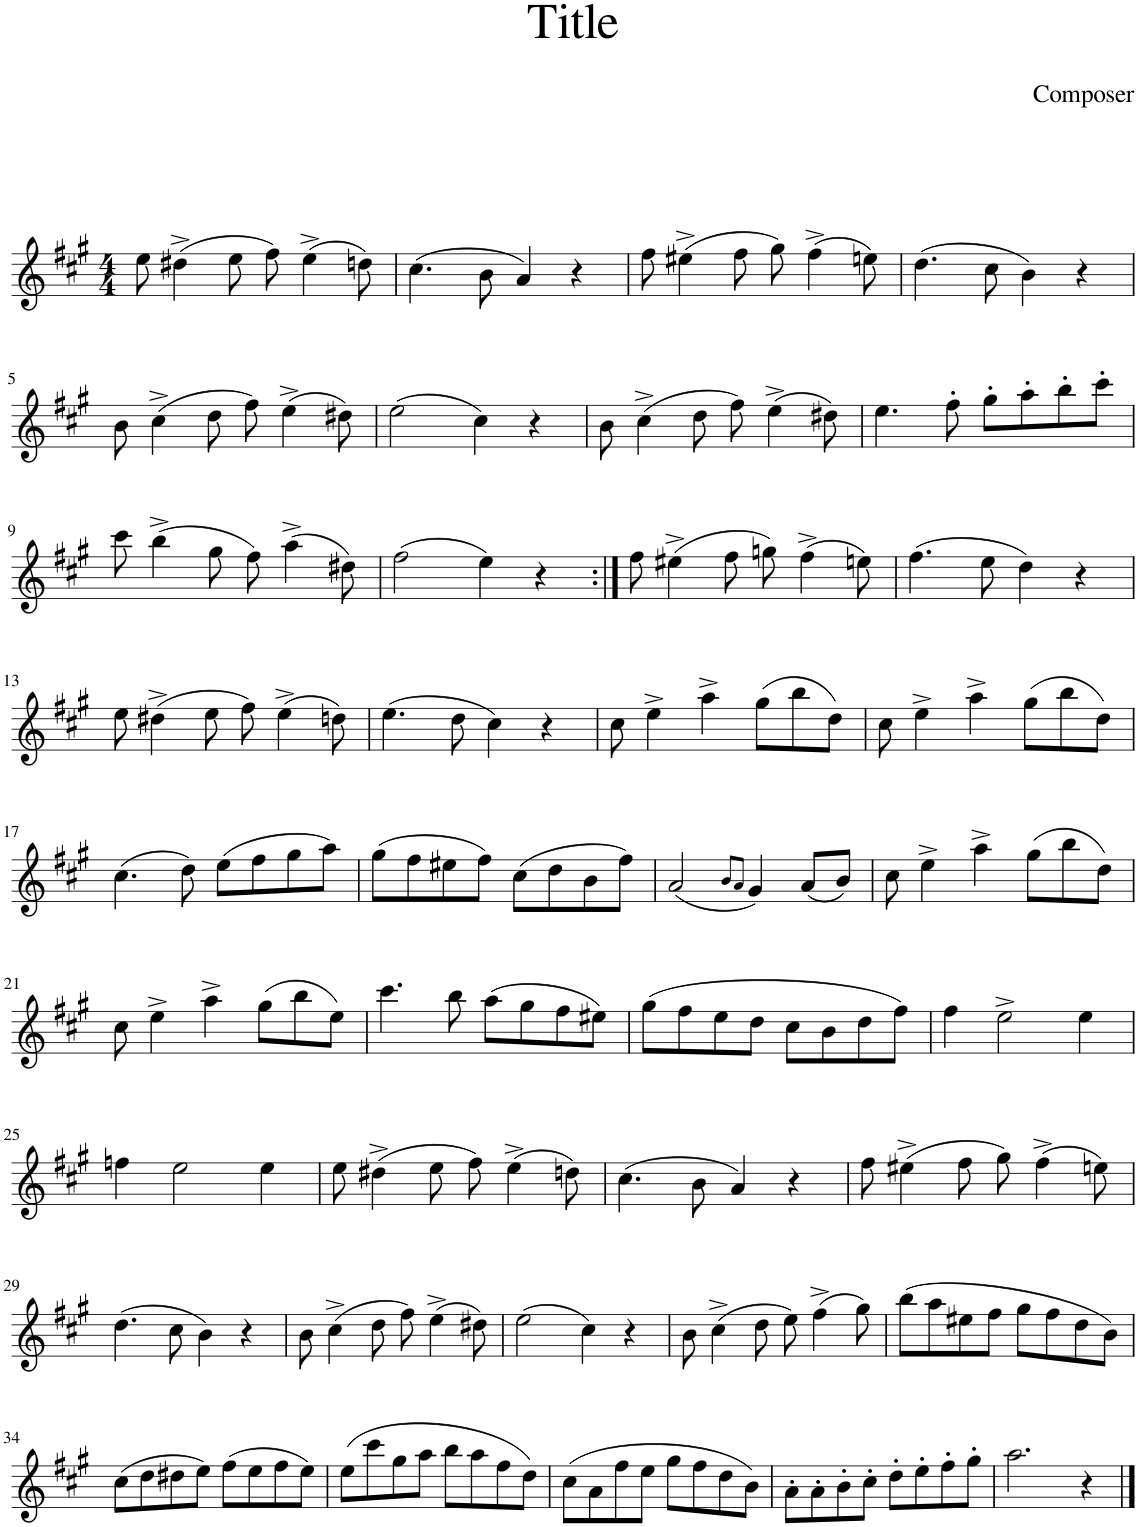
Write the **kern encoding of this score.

**kern
*part1
*staff1
*I"Piano
*I'Pno.
*clefG2
*k[f#c#g#]
*M4/4
=1
8ee\
(4dd#X^\
8ee\
8ff#\)
(4ee^\
8ddn\)
=2
(4.cc#\
8b\
4a/)
4r
=3
8ff#\
(4ee#X^\
8ff#\
8gg#\)
(4ff#^\
8een\)
=4
(4.dd\
8cc#\
4b\)
4r
!!LO:LB:g=z
=5
8b\
(4cc#^\
8dd\
8ff#\)
(4ee^\
8dd#X\)
=6
(2ee\
4cc#\)
4r
=7
8b\
(4cc#^\
8dd\
8ff#\)
(4ee^\
8dd#X\)
=8
4.ee\
8ff#'\
8gg#'\L
8aa'\
8bb'\
8ccc#'\J
!!LO:LB:g=z
=9
8ccc#\
(4bb^\
8gg#\
8ff#\)
(4aa^\
8dd#X\)
=10
(2ff#\
4ee\)
4r
=11:|!
8ff#\
(4ee#X^\
8ff#\
8ggn\)
(4ff#^\
8een\)
=12
(4.ff#\
8ee\
4dd\)
4r
!!LO:LB:g=z
=13
8ee\
(4dd#X^\
8ee\
8ff#\)
(4ee^\
8ddn\)
=14
(4.ee\
8dd\
4cc#\)
4r
=15
8cc#\
4ee^\
4aa^\
(8gg#\L
8bb\
8dd\J)
=16
8cc#\
4ee^\
4aa^\
(8gg#\L
8bb\
8dd\J)
!!LO:LB:g=z
=17
(4.cc#\
8dd\)
(8ee\L
8ff#\
8gg#\
8aa\J)
=18
(8gg#\L
8ff#\
8ee#X\
8ff#\J)
(8cc#\L
8dd\
8b\
8ff#\J)
=19
(2a/
8qb/L
8qa/J
4g#/)
(8a/L
8b/J)
=20
8cc#\
4ee^\
4aa^\
(8gg#\L
8bb\
8dd\J)
!!LO:LB:g=z
=21
8cc#\
4ee^\
4aa^\
(8gg#\L
8bb\
8ee\J)
=22
4.ccc#\
8bb\
(8aa\L
8gg#\
8ff#\
8ee#X\J)
=23
(8gg#\L
8ff#\
8ee\
8dd\J
8cc#\L
8b\
8dd\
8ff#\J)
=24
4ff#\
2ee^\
4ee\
!!LO:LB:g=z
=25
4ffn\
2ee\
4ee\
=26
8ee\
(4dd#X^\
8ee\
8ff#\)
(4ee^\
8ddn\)
=27
(4.cc#\
8b\
4a/)
4r
=28
8ff#\
(4ee#X^\
8ff#\
8gg#\)
(4ff#^\
8een\)
!!LO:LB:g=z
=29
(4.dd\
8cc#\
4b\)
4r
=30
8b\
(4cc#^\
8dd\
8ff#\)
(4ee^\
8dd#X\)
=31
(2ee\
4cc#\)
4r
=32
8b\
(4cc#^\
8dd\
8ee\)
(4ff#^\
8gg#\)
=33
(8bb\L
8aa\
8ee#X\
8ff#\J
8gg#\L
8ff#\
8dd\
8b\J)
!!LO:LB:g=z
=34
(8cc#\L
8dd\
8dd#X\
8ee\J)
(8ff#\L
8ee\
8ff#\
8ee\J)
=35
(8ee\L
8ccc#\
8gg#\
8aa\J
8bb\L
8aa\
8ff#\
8dd\J)
=36
(8cc#\L
8a\
8ff#\
8ee\J
8gg#\L
8ff#\
8dd\
8b\J)
=37
8a'\L
8a'\
8b'\
8cc#'\J
8dd'\L
8ee'\
8ff#'\
8gg#'\J
=38
2.aa\
4r
==
*-
